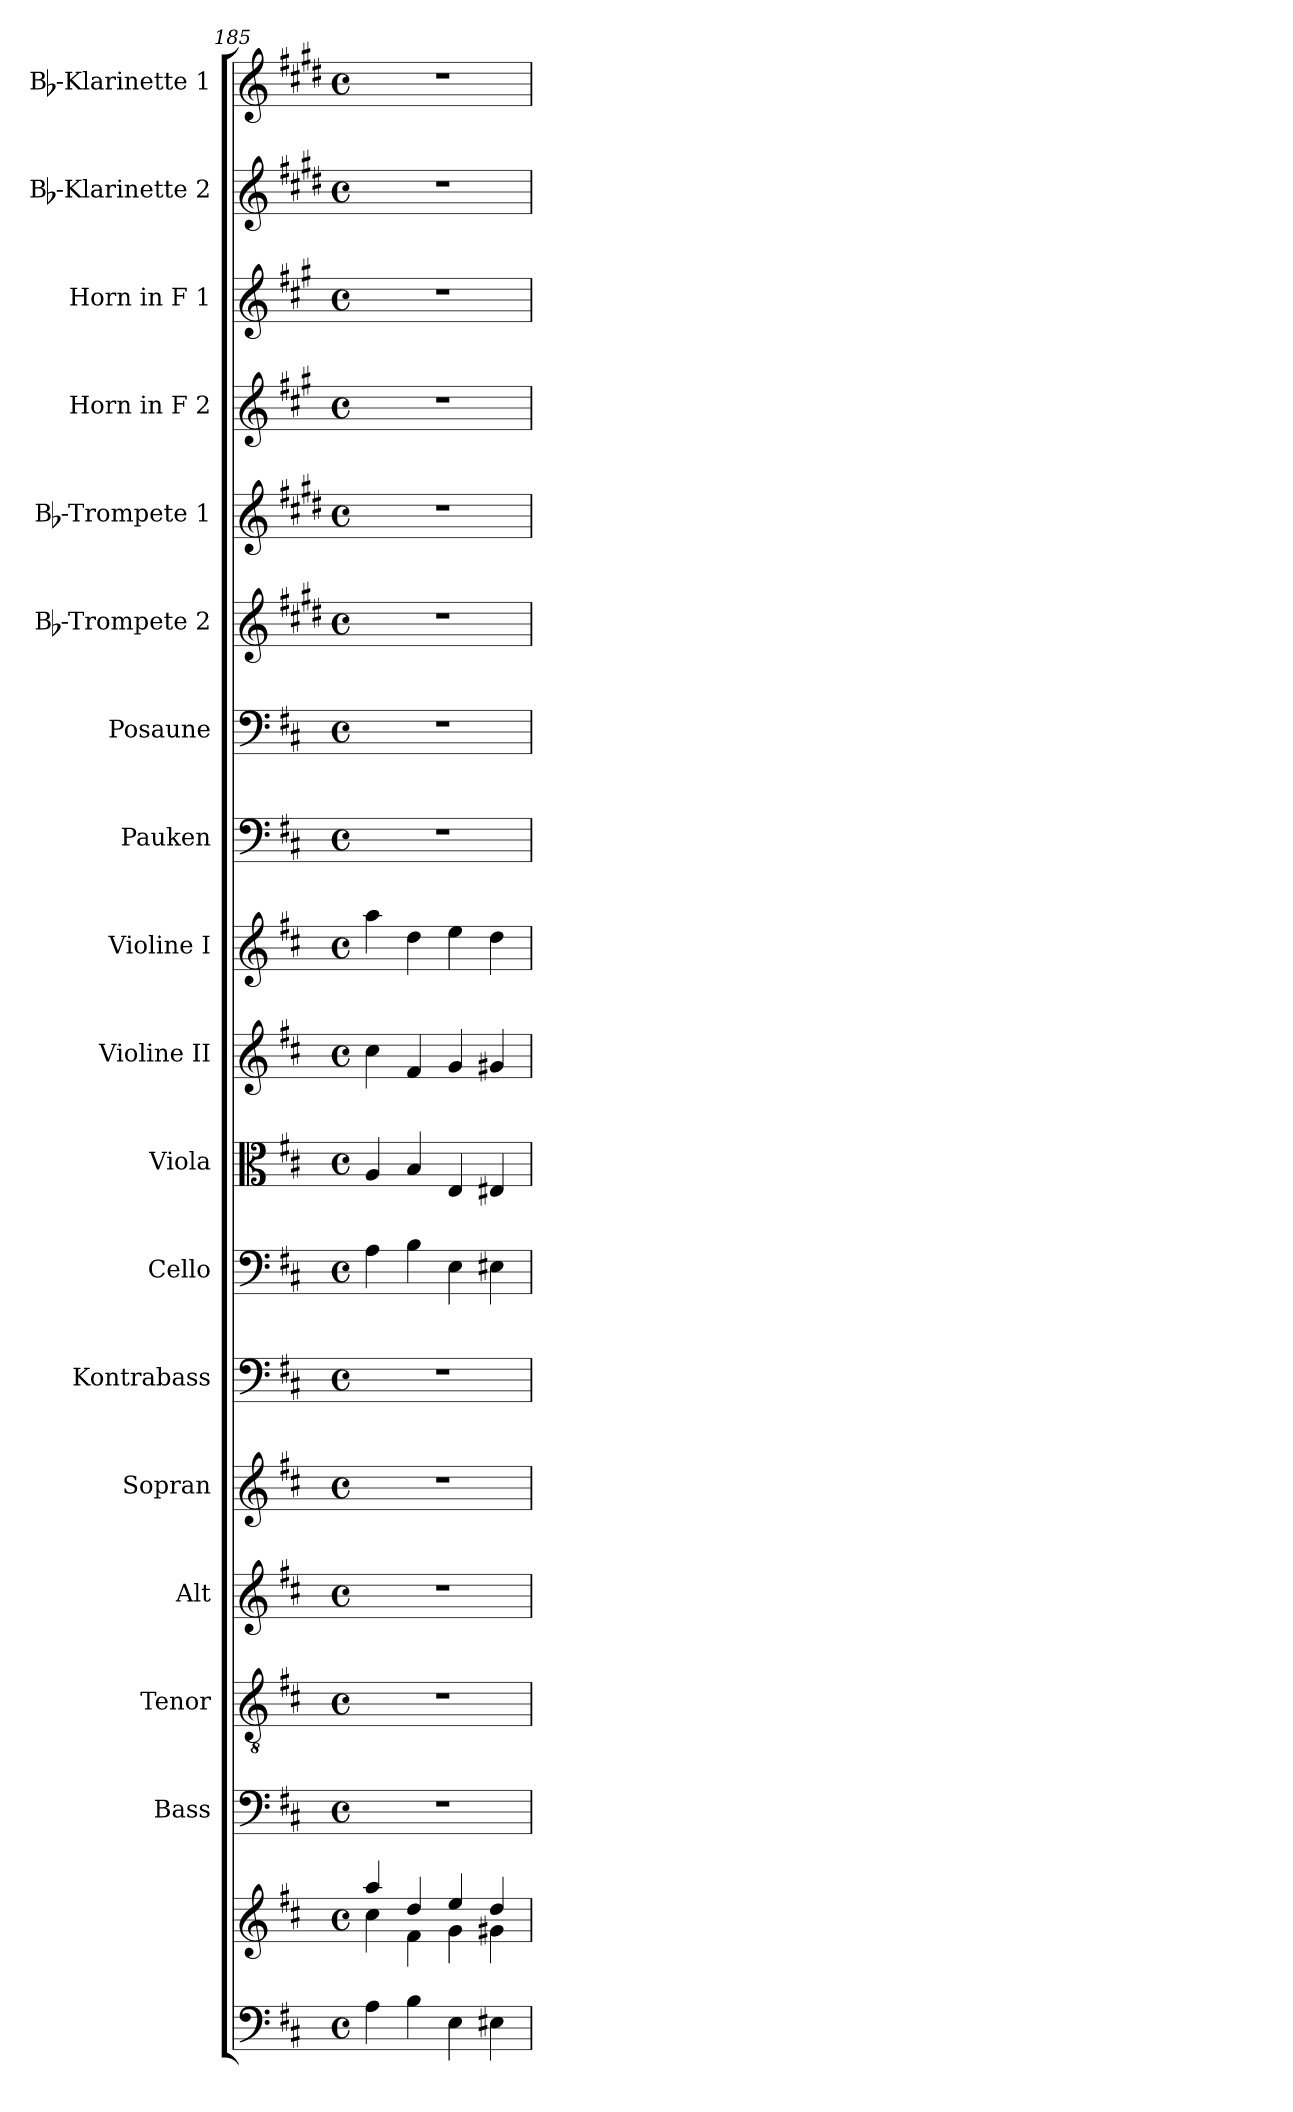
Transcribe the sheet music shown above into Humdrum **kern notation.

**kern	**kern	**kern	**kern	**kern	**kern	**kern	**kern	**kern	**kern	**kern	**kern	**kern	**kern	**kern	**kern	**kern	**kern	**kern
*part18	*part18	*part17	*part16	*part15	*part14	*part13	*part12	*part11	*part10	*part9	*part8	*part7	*part6	*part5	*part4	*part3	*part2	*part1
*staff19	*staff18	*staff17	*staff16	*staff15	*staff14	*staff13	*staff12	*staff11	*staff10	*staff9	*staff8	*staff7	*staff6	*staff5	*staff4	*staff3	*staff2	*staff1
*	*	*I"Bass	*I"Tenor	*I"Alt	*I"Sopran	*I"Kontrabass	*I"Cello	*I"Viola	*I"Violine II	*I"Violine I	*I"Pauken	*I"Posaune	*I"Bb-Trompete 2	*I"Bb-Trompete 1	*I"Horn in F 2	*I"Horn in F 1	*I"Bb-Klarinette 2	*I"Bb-Klarinette 1
*	*	*I'B.	*I'T.	*I'A.	*I'S.	*I'Kb.	*	*I'Vla.	*I'Vl. II	*I'Vl. I	*I'Pk.	*I'Pos.	*I'Bb Trp. 2	*I'Bb Trp. 1	*	*	*I'Bb Kl. 2	*I'Bb Kl. 1
*clefF4	*clefG2	*clefF4	*clefGv2	*clefG2	*clefG2	*clefF4	*clefF4	*clefC3	*clefG2	*clefG2	*clefF4	*clefF4	*clefG2	*clefG2	*clefG2	*clefG2	*clefG2	*clefG2
*	*	*	*	*	*	*ITrd7c12	*	*	*	*	*	*	*ITrd1c2	*ITrd1c2	*ITrd4c7	*ITrd4c7	*ITrd1c2	*ITrd1c2
*k[f#c#]	*k[f#c#]	*k[f#c#]	*k[f#c#]	*k[f#c#]	*k[f#c#]	*k[f#c#]	*k[f#c#]	*k[f#c#]	*k[f#c#]	*k[f#c#]	*k[f#c#]	*k[f#c#]	*k[f#c#]	*k[f#c#]	*k[f#c#]	*k[f#c#]	*k[f#c#]	*k[f#c#]
*D:	*D:	*D:	*D:	*D:	*D:	*D:	*D:	*D:	*D:	*D:	*D:	*D:	*D:	*D:	*D:	*D:	*D:	*D:
*M4/4	*M4/4	*M4/4	*M4/4	*M4/4	*M4/4	*M4/4	*M4/4	*M4/4	*M4/4	*M4/4	*M4/4	*M4/4	*M4/4	*M4/4	*M4/4	*M4/4	*M4/4	*M4/4
*met(c)	*met(c)	*met(c)	*met(c)	*met(c)	*met(c)	*met(c)	*met(c)	*met(c)	*met(c)	*met(c)	*met(c)	*met(c)	*met(c)	*met(c)	*met(c)	*met(c)	*met(c)	*met(c)
=185	=185	=185	=185	=185	=185	=185	=185	=185	=185	=185	=185	=185	=185	=185	=185	=185	=185	=185
*	*^	*	*	*	*	*	*	*	*	*	*	*	*	*	*	*	*	*
4A\	4aa/	4cc#\	1r	1r	1r	1r	1r	4A\	4A/	4cc#\	4aa\	1r	1r	1r	1r	1r	1r	1r	1r
4B\	4dd/	4f#\	.	.	.	.	.	4B\	4B/	4f#/	4dd\	.	.	.	.	.	.	.	.
4E\	4ee/	4g\	.	.	.	.	.	4E\	4E/	4g/	4ee\	.	.	.	.	.	.	.	.
4E#X\	4dd/	4g#X\	.	.	.	.	.	4E#X\	4E#X/	4g#X/	4dd\	.	.	.	.	.	.	.	.
*	*v	*v	*	*	*	*	*	*	*	*	*	*	*	*	*	*	*	*	*
=	=	=	=	=	=	=	=	=	=	=	=	=	=	=	=	=	=	=
*-	*-	*-	*-	*-	*-	*-	*-	*-	*-	*-	*-	*-	*-	*-	*-	*-	*-	*-
